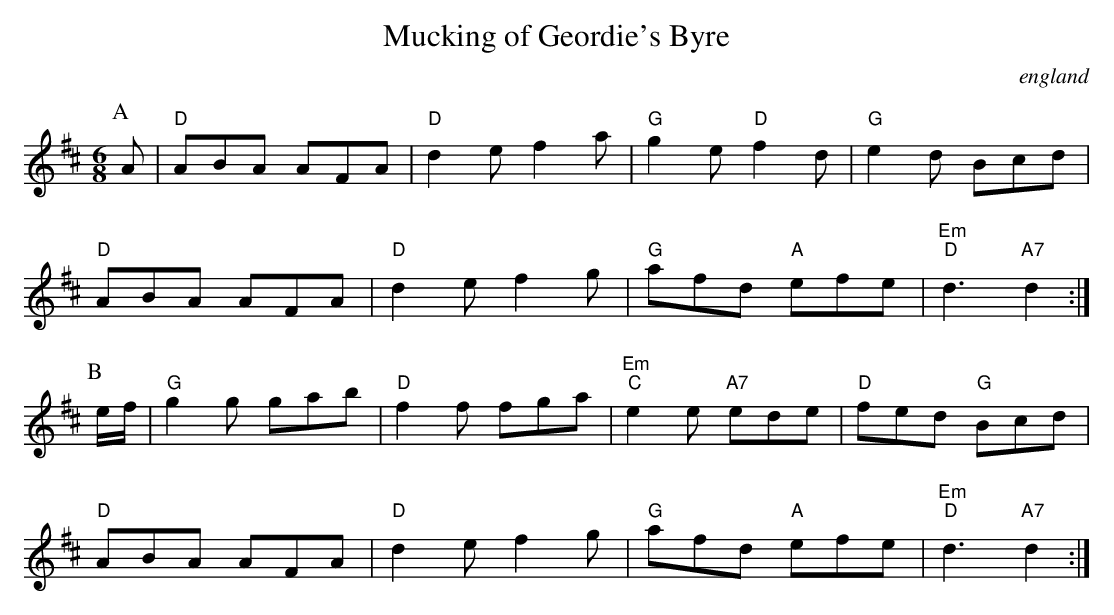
X:1
T:Mucking of Geordie's Byre
O:england
M:6/8
K:D
P:A
A|"D"ABA AFA|"D"d2e f2a|"G"g2e "D"f2d|"G"e2d Bcd|
"D"ABA AFA|"D"d2e f2g|"G"afd "A"efe|"Em""D"d3 "A7"d2:|
P:B
e/2f/2|"G"g2\
P:
g gab|"D"f2\
P:
f fga|"Em""C"e2e "A7"ede|"D"fed "G"Bcd|
"D"ABA AFA|"D"d2e f2g|"G"afd "A"efe|"Em""D"d3 "A7"d2:|
